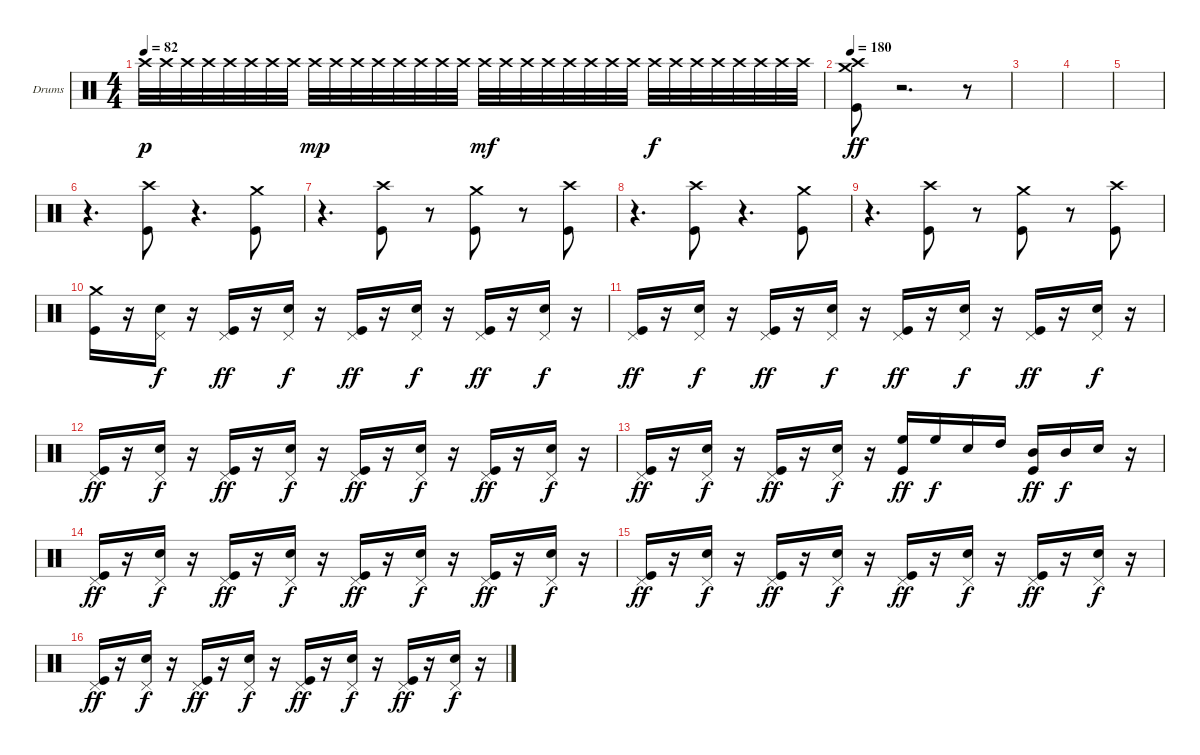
\bracketExtendMode groupsimilarinstruments
\firstSystemTrackNameOrientation horizontal
\otherSystemsTrackNameOrientation horizontal
\track ("Drumkit" "Drums") {instrument percussion}
\staff {score}
\articulation defaults
\ts (4 4)
\tempo 82
\clef neutral
\ks c "Crash high (hit)".32{dy p} "Crash high (hit)".32 "Crash high (hit)".32 "Crash high (hit)".32 "Crash high (hit)".32 "Crash high (hit)".32 "Crash high (hit)".32 "Crash high (hit)".32 "Crash high (hit)".32{dy mp} "Crash high (hit)".32 "Crash high (hit)".32 "Crash high (hit)".32 "Crash high (hit)".32 "Crash high (hit)".32 "Crash high (hit)".32 "Crash high (hit)".32 "Crash high (hit)".32{dy mf} "Crash high (hit)".32 "Crash high (hit)".32 "Crash high (hit)".32 "Crash high (hit)".32 "Crash high (hit)".32 "Crash high (hit)".32 "Crash high (hit)".32 "Crash high (hit)".32{dy f} "Crash high (hit)".32 "Crash high (hit)".32 "Crash high (hit)".32 "Crash high (hit)".32 "Crash high (hit)".32 "Crash high (hit)".32 "Crash high (hit)".32
|
\tempo 180
("Kick (hit)" "Crash medium (hit)" "Crash high (hit)").8{dy ff} r.2{d} r.8 |
|
|
|
r.4{d} ("Kick (hit)" "Crash high (hit)").8 r.4{d} ("Kick (hit)" "Crash medium (hit)").8 |
r.4{d} ("Kick (hit)" "Crash high (hit)").8 r.8 ("Kick (hit)" "Crash medium (hit)").8 r.8 ("Kick (hit)" "Crash high (hit)").8 |
r.4{d} ("Kick (hit)" "Crash high (hit)").8 r.4{d} ("Kick (hit)" "Crash medium (hit)").8 |
r.4{d} ("Kick (hit)" "Crash high (hit)").8 r.8 ("Kick (hit)" "Crash medium (hit)").8 r.8 ("Kick (hit)" "Crash high (hit)").8 |
("Kick (hit)" "Crash medium (hit)").16 r.16 ("Pedal Hi-Hat (hit)" "Snare (hit) 2").16{dy f} r.16 ("Kick (hit)" "Pedal Hi-Hat (hit)").16{dy ff} r.16 ("Pedal Hi-Hat (hit)" "Snare (hit) 2").16{dy f} r.16 ("Kick (hit)" "Pedal Hi-Hat (hit)").16{dy ff} r.16 ("Pedal Hi-Hat (hit)" "Snare (hit) 2").16{dy f} r.16 ("Kick (hit)" "Pedal Hi-Hat (hit)").16{dy ff} r.16 ("Pedal Hi-Hat (hit)" "Snare (hit) 2").16{dy f} r.16 |
("Kick (hit)" "Pedal Hi-Hat (hit)").16{dy ff} r.16 ("Pedal Hi-Hat (hit)" "Snare (hit) 2").16{dy f} r.16 ("Kick (hit)" "Pedal Hi-Hat (hit)").16{dy ff} r.16 ("Pedal Hi-Hat (hit)" "Snare (hit) 2").16{dy f} r.16 ("Kick (hit)" "Pedal Hi-Hat (hit)").16{dy ff} r.16 ("Pedal Hi-Hat (hit)" "Snare (hit) 2").16{dy f} r.16 ("Kick (hit)" "Pedal Hi-Hat (hit)").16{dy ff} r.16 ("Pedal Hi-Hat (hit)" "Snare (hit) 2").16{dy f} r.16 |
("Kick (hit)" "Pedal Hi-Hat (hit)").16{dy ff} r.16 ("Pedal Hi-Hat (hit)" "Snare (hit) 2").16{dy f} r.16 ("Kick (hit)" "Pedal Hi-Hat (hit)").16{dy ff} r.16 ("Pedal Hi-Hat (hit)" "Snare (hit) 2").16{dy f} r.16 ("Kick (hit)" "Pedal Hi-Hat (hit)").16{dy ff} r.16 ("Pedal Hi-Hat (hit)" "Snare (hit) 2").16{dy f} r.16 ("Kick (hit)" "Pedal Hi-Hat (hit)").16{dy ff} r.16 ("Pedal Hi-Hat (hit)" "Snare (hit) 2").16{dy f} r.16 |
("Kick (hit)" "Pedal Hi-Hat (hit)").16{dy ff} r.16 ("Pedal Hi-Hat (hit)" "Snare (hit) 2").16{dy f} r.16 ("Kick (hit)" "Pedal Hi-Hat (hit)").16{dy ff} r.16 ("Pedal Hi-Hat (hit)" "Snare (hit) 2").16{dy f} r.16 ("Kick (hit)" "High Floor Tom (hit)").16{dy ff} "High Floor Tom (hit)".16{dy f} "Snare (hit) 2".16 "High Tom (hit)".16 ("Kick (hit)" "Mid Tom (hit)").16{dy ff} "Mid Tom (hit)".16{dy f} "Snare (hit) 2".16 r.16 |
("Kick (hit)" "Pedal Hi-Hat (hit)").16{dy ff} r.16 ("Pedal Hi-Hat (hit)" "Snare (hit) 2").16{dy f} r.16 ("Kick (hit)" "Pedal Hi-Hat (hit)").16{dy ff} r.16 ("Pedal Hi-Hat (hit)" "Snare (hit) 2").16{dy f} r.16 ("Kick (hit)" "Pedal Hi-Hat (hit)").16{dy ff} r.16 ("Pedal Hi-Hat (hit)" "Snare (hit) 2").16{dy f} r.16 ("Kick (hit)" "Pedal Hi-Hat (hit)").16{dy ff} r.16 ("Pedal Hi-Hat (hit)" "Snare (hit) 2").16{dy f} r.16 |
("Kick (hit)" "Pedal Hi-Hat (hit)").16{dy ff} r.16 ("Pedal Hi-Hat (hit)" "Snare (hit) 2").16{dy f} r.16 ("Kick (hit)" "Pedal Hi-Hat (hit)").16{dy ff} r.16 ("Pedal Hi-Hat (hit)" "Snare (hit) 2").16{dy f} r.16 ("Kick (hit)" "Pedal Hi-Hat (hit)").16{dy ff} r.16 ("Pedal Hi-Hat (hit)" "Snare (hit) 2").16{dy f} r.16 ("Kick (hit)" "Pedal Hi-Hat (hit)").16{dy ff} r.16 ("Pedal Hi-Hat (hit)" "Snare (hit) 2").16{dy f} r.16 |
("Kick (hit)" "Pedal Hi-Hat (hit)").16{dy ff} r.16 ("Pedal Hi-Hat (hit)" "Snare (hit) 2").16{dy f} r.16 ("Kick (hit)" "Pedal Hi-Hat (hit)").16{dy ff} r.16 ("Pedal Hi-Hat (hit)" "Snare (hit) 2").16{dy f} r.16 ("Kick (hit)" "Pedal Hi-Hat (hit)").16{dy ff} r.16 ("Pedal Hi-Hat (hit)" "Snare (hit) 2").16{dy f} r.16 ("Kick (hit)" "Pedal Hi-Hat (hit)").16{dy ff} r.16 ("Pedal Hi-Hat (hit)" "Snare (hit) 2").16{dy f} r.16
